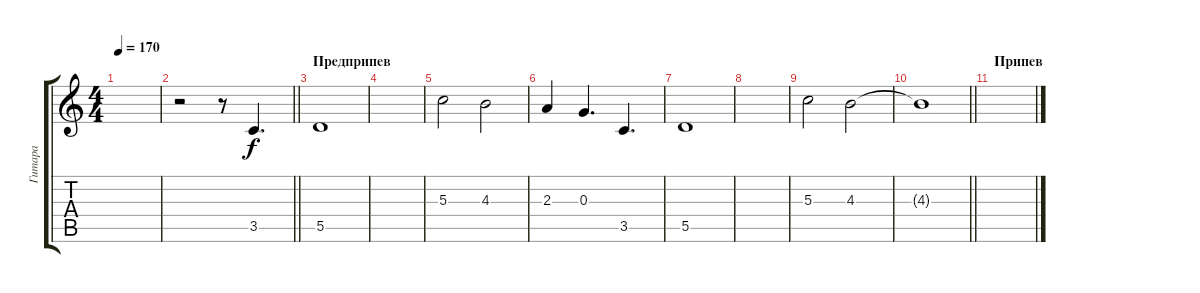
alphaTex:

\track ("Гитара" "Гитара") {instrument acousticguitarsteel}
\staff {score tabs}
\tuning (E4 B3 G3 D3 A2 E2) {hide}
\ts (4 4)
\tempo 170
\clef g2
\ks c
|
\barLineRight lightlight
r.2 r.8 3.5.4{d} |
\section ("" "Предприпев")
5.5.1 |
|
5.3.2 4.3.2 |
2.3.4 0.3.4{d} 3.5.4{d} |
5.5.1 |
|
5.3.2 4.3.2 |
\barLineRight lightlight
4.3{t}.1 |
\section ("" "Припев")
